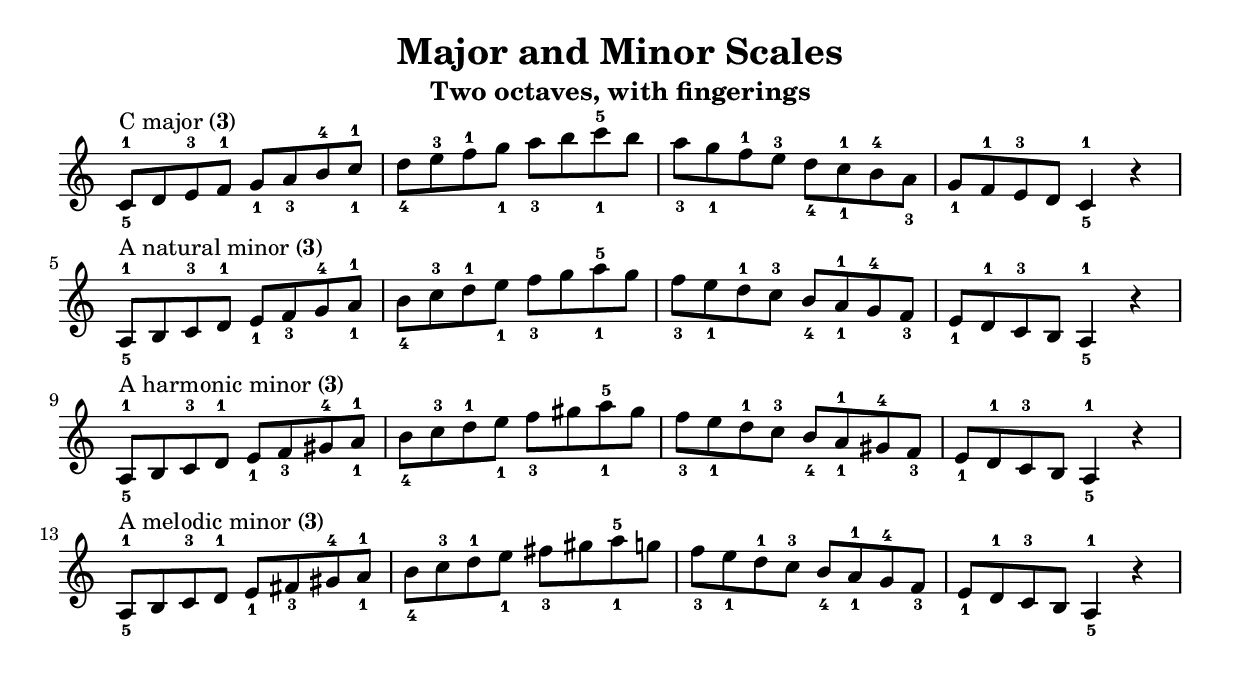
\version "2.20.0"
\language "english"
\pointAndClickOff

\paper {
  indent = 0
  page-breaking = #ly:one-page-breaking
}

\layout {
}

\header {
  title = "Major and Minor Scales"
  subtitle = "Two octaves, with fingerings"
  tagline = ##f
}

rflat = \markup { \raise #0.5 \tiny \flat }
rsharp = \markup { \raise #1 \tiny \sharp }
threes = \markup \concat { "(" \tiny \number 3 ")" }
thumbs = \markup \concat { "(" \tiny \number 1 ")" }

\new Staff \with { \omit TimeSignature } {
  \clef treble
  \key c \major
  \time 4/4
  \relative c' {
    c8^\markup { "C major" \threes }^1_5
    d e^3 f^1 g_1 a_3 b^4 c^1_1 |
    d_4 e^3 f^1 g_1 a_3 b c^5_1 b |
    a_3 g_1 f^1 e^3 d_4 c^1_1 b^4 a_3 |
    g_1 f^1 e^3 d c4^1_5 r | \break
    a8^\markup { "A natural minor" \threes }^1_5
    b c^3 d^1 e_1 f_3 g^4 a^1_1 |
    b_4 c^3 d^1 e_1 f_3 g a^5_1 g |
    f_3 e_1 d^1 c^3 b_4 a^1_1 g^4 f_3 |
    e_1 d^1 c^3 b a4^1_5 r | \break
    a8^\markup { "A harmonic minor" \threes }^1_5
    b c^3 d^1 e_1 f_3 gs^4 a^1_1 |
    b_4 c^3 d^1 e_1 f_3 gs a^5_1 gs |
    f_3 e_1 d^1 c^3 b_4 a^1_1 gs^4 f_3 |
    e_1 d^1 c^3 b a4^1_5 r | \break
    a8^\markup { "A melodic minor" \threes }^1_5
    b c^3 d^1 e_1 fs_3 gs^4 a^1_1 |
    b_4 c^3 d^1 e_1 fs_3 gs a^5_1 g |
    f_3 e_1 d^1 c^3 b_4 a^1_1 g^4 f_3 |
    e_1 d^1 c^3 b a4^1_5 r | \break
  }
}
